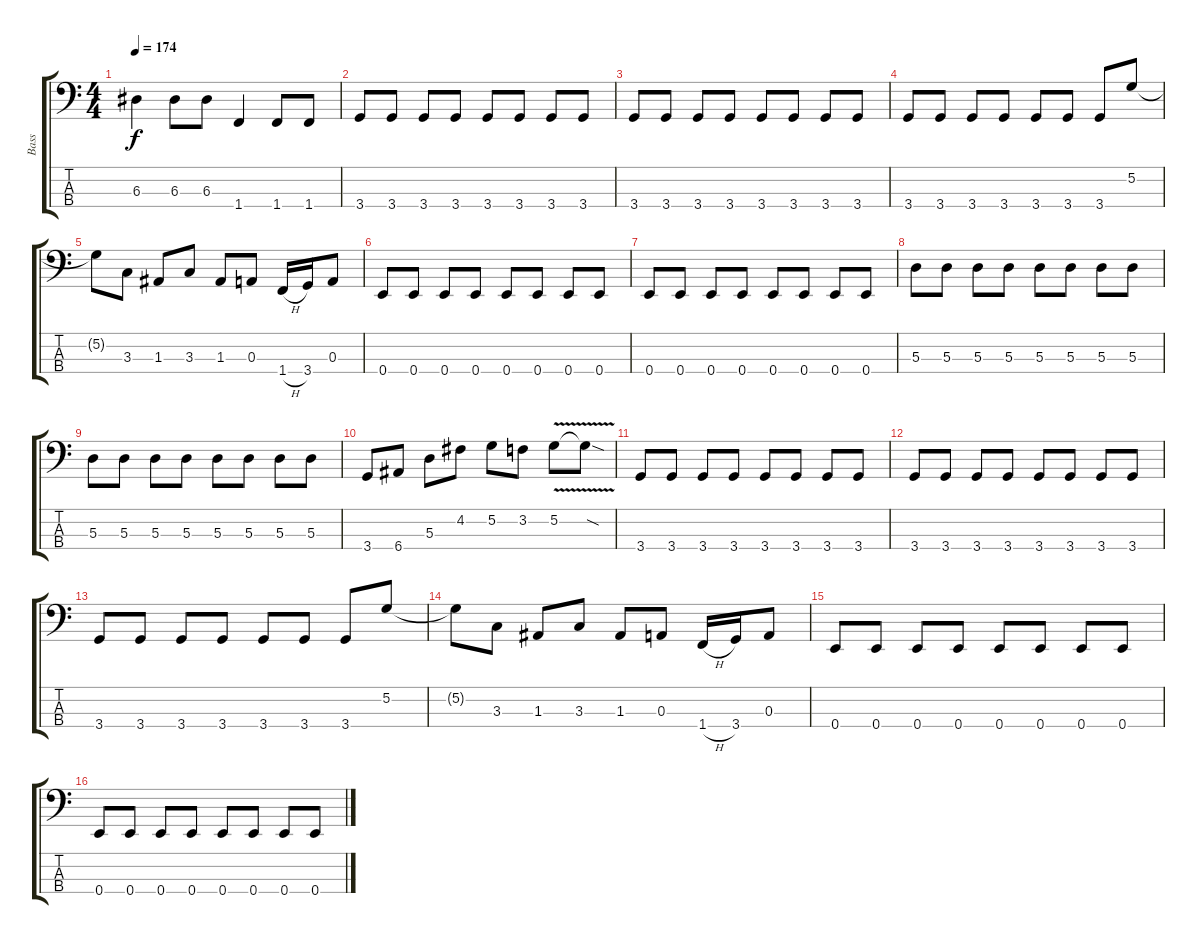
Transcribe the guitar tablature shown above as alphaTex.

\track ("Bass" "Bass") {instrument electricbasspick}
\staff {score tabs}
\tuning (G2 D2 A1 E1) {hide}
\ts (4 4)
\tempo 174
\clef f4
\ks c
6.3.4{dy f} 6.3.8 6.3.8 1.4.4 1.4.8 1.4.8 |
3.4.8 3.4.8 3.4.8 3.4.8 3.4.8 3.4.8 3.4.8 3.4.8 |
3.4.8 3.4.8 3.4.8 3.4.8 3.4.8 3.4.8 3.4.8 3.4.8 |
3.4.8 3.4.8 3.4.8 3.4.8 3.4.8 3.4.8 3.4.8 5.2.8 |
5.2{t}.8 3.3.8 1.3.8 3.3.8 1.3.8 0.3.8 1.4{h}.16 3.4.16 0.3.8 |
0.4.8 0.4.8 0.4.8 0.4.8 0.4.8 0.4.8 0.4.8 0.4.8 |
0.4.8 0.4.8 0.4.8 0.4.8 0.4.8 0.4.8 0.4.8 0.4.8 |
5.3.8 5.3.8 5.3.8 5.3.8 5.3.8 5.3.8 5.3.8 5.3.8 |
5.3.8 5.3.8 5.3.8 5.3.8 5.3.8 5.3.8 5.3.8 5.3.8 |
3.4.8 6.4.8 5.3.8 4.2.8 5.2.8 3.2.8 5.2{v}.8 5.2{sod t}.8 |
3.4.8 3.4.8 3.4.8 3.4.8 3.4.8 3.4.8 3.4.8 3.4.8 |
3.4.8 3.4.8 3.4.8 3.4.8 3.4.8 3.4.8 3.4.8 3.4.8 |
3.4.8 3.4.8 3.4.8 3.4.8 3.4.8 3.4.8 3.4.8 5.2.8 |
5.2{t}.8 3.3.8 1.3.8 3.3.8 1.3.8 0.3.8 1.4{h}.16 3.4.16 0.3.8 |
0.4.8 0.4.8 0.4.8 0.4.8 0.4.8 0.4.8 0.4.8 0.4.8 |
0.4.8 0.4.8 0.4.8 0.4.8 0.4.8 0.4.8 0.4.8 0.4.8
